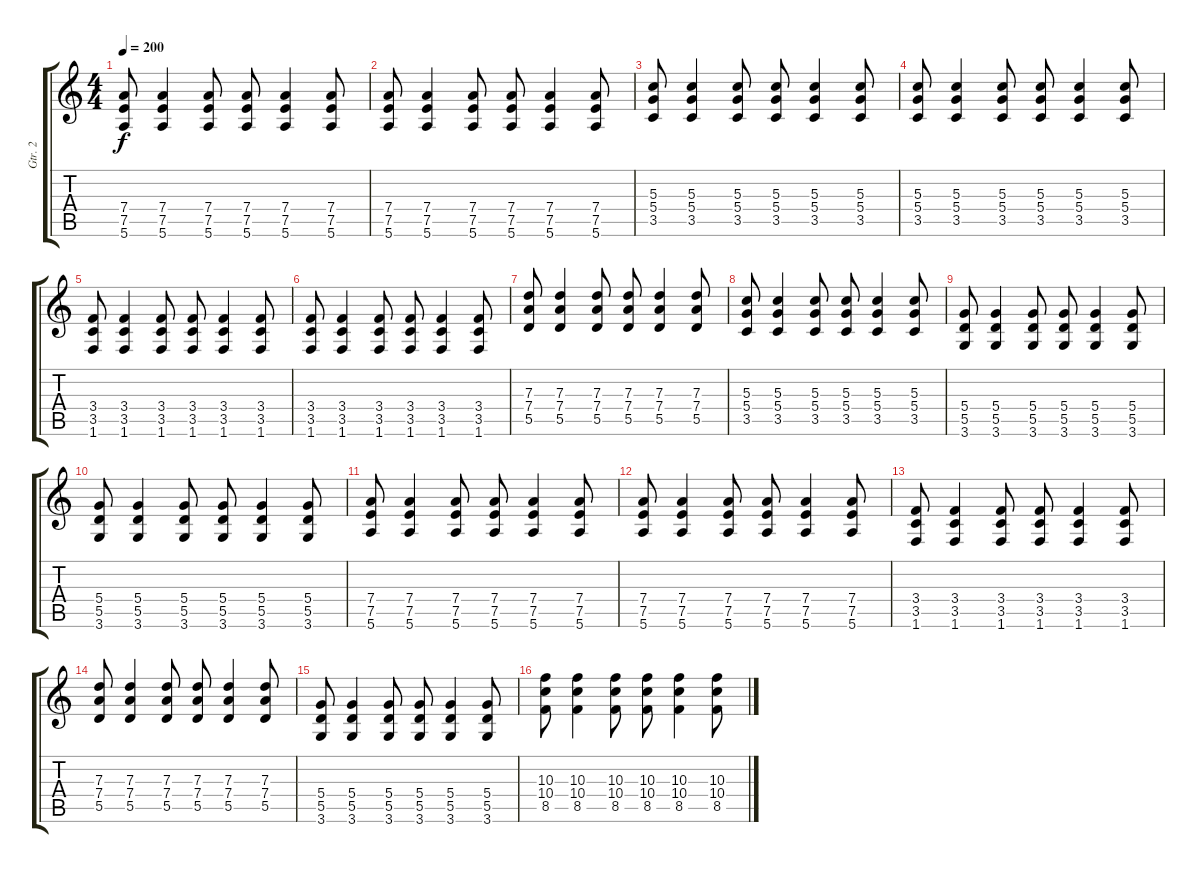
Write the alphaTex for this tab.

\track ("Gtr. 2" "Gtr. 2") {instrument distortionguitar}
\staff {score tabs}
\tuning (E4 B3 G3 D3 A2 E2) {hide}
\ts (4 4)
\tempo 200
\clef g2
\ks c
(7.4 7.5 5.6).8{dy f} (7.4 7.5 5.6).4 (7.4 7.5 5.6).8 (7.4 7.5 5.6).8 (7.4 7.5 5.6).4 (7.4 7.5 5.6).8 |
(7.4 7.5 5.6).8 (7.4 7.5 5.6).4 (7.4 7.5 5.6).8 (7.4 7.5 5.6).8 (7.4 7.5 5.6).4 (7.4 7.5 5.6).8 |
(5.3 5.4 3.5).8 (5.3 5.4 3.5).4 (5.3 5.4 3.5).8 (5.3 5.4 3.5).8 (5.3 5.4 3.5).4 (5.3 5.4 3.5).8 |
(5.3 5.4 3.5).8 (5.3 5.4 3.5).4 (5.3 5.4 3.5).8 (5.3 5.4 3.5).8 (5.3 5.4 3.5).4 (5.3 5.4 3.5).8 |
(3.4 3.5 1.6).8 (3.4 3.5 1.6).4 (3.4 3.5 1.6).8 (3.4 3.5 1.6).8 (3.4 3.5 1.6).4 (3.4 3.5 1.6).8 |
(3.4 3.5 1.6).8 (3.4 3.5 1.6).4 (3.4 3.5 1.6).8 (3.4 3.5 1.6).8 (3.4 3.5 1.6).4 (3.4 3.5 1.6).8 |
(7.3 7.4 5.5).8 (7.3 7.4 5.5).4 (7.3 7.4 5.5).8 (7.3 7.4 5.5).8 (7.3 7.4 5.5).4 (7.3 7.4 5.5).8 |
(5.3 5.4 3.5).8 (5.3 5.4 3.5).4 (5.3 5.4 3.5).8 (5.3 5.4 3.5).8 (5.3 5.4 3.5).4 (5.3 5.4 3.5).8 |
(5.4 5.5 3.6).8 (5.4 5.5 3.6).4 (5.4 5.5 3.6).8 (5.4 5.5 3.6).8 (5.4 5.5 3.6).4 (5.4 5.5 3.6).8 |
(5.4 5.5 3.6).8 (5.4 5.5 3.6).4 (5.4 5.5 3.6).8 (5.4 5.5 3.6).8 (5.4 5.5 3.6).4 (5.4 5.5 3.6).8 |
(7.4 7.5 5.6).8 (7.4 7.5 5.6).4 (7.4 7.5 5.6).8 (7.4 7.5 5.6).8 (7.4 7.5 5.6).4 (7.4 7.5 5.6).8 |
(7.4 7.5 5.6).8 (7.4 7.5 5.6).4 (7.4 7.5 5.6).8 (7.4 7.5 5.6).8 (7.4 7.5 5.6).4 (7.4 7.5 5.6).8 |
(3.4 3.5 1.6).8 (3.4 3.5 1.6).4 (3.4 3.5 1.6).8 (3.4 3.5 1.6).8 (3.4 3.5 1.6).4 (3.4 3.5 1.6).8 |
(7.3 7.4 5.5).8 (7.3 7.4 5.5).4 (7.3 7.4 5.5).8 (7.3 7.4 5.5).8 (7.3 7.4 5.5).4 (7.3 7.4 5.5).8 |
(5.4 5.5 3.6).8 (5.4 5.5 3.6).4 (5.4 5.5 3.6).8 (5.4 5.5 3.6).8 (5.4 5.5 3.6).4 (5.4 5.5 3.6).8 |
(10.3 10.4 8.5).8 (10.3 10.4 8.5).4 (10.3 10.4 8.5).8 (10.3 10.4 8.5).8 (10.3 10.4 8.5).4 (10.3 10.4 8.5).8
